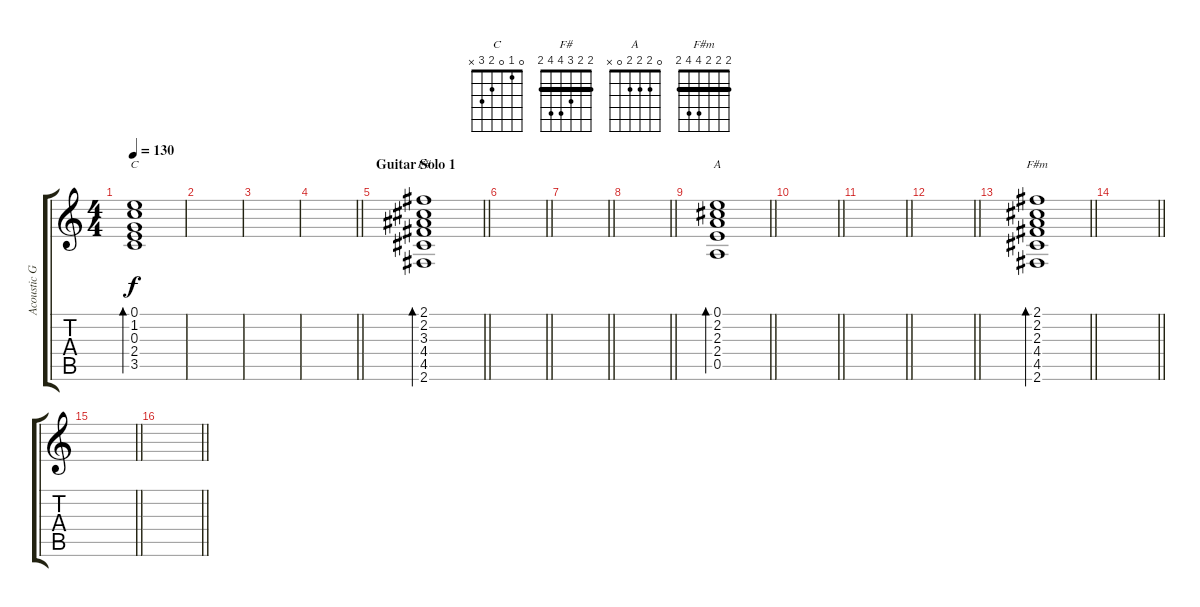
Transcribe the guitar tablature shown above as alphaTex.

\track ("Acoustic Guitar" "Acoustic G") {instrument acousticguitarsteel}
\staff {score tabs}
\tuning (E4 B3 G3 D3 A2 E2) {hide}
\chord ("C" 0 1 0 2 3 x)
\chord ("F#" 2 2 3 4 4 2) {barre 2}
\chord ("A" 0 2 2 2 0 x)
\chord ("F#m" 2 2 2 4 4 2) {barre 2}
\ts (4 4)
\tempo 130
\clef g2
\ks c
(0.1 1.2 0.3 2.4 3.5).1{bd 240 ch "C" dy f} |
|
|
\barLineRight lightlight
|
\section ("" "Guitar Solo 1")
\barLineRight lightlight
(2.1 2.2 3.3 4.4 4.5 2.6).1{bd 120 ch "F#"} |
\barLineRight lightlight
|
\barLineRight lightlight
|
\barLineRight lightlight
|
\barLineRight lightlight
(0.1 2.2 2.3 2.4 0.5).1{bd 240 ch "A"} |
\barLineRight lightlight
|
\barLineRight lightlight
|
\barLineRight lightlight
|
\barLineRight lightlight
(2.1 2.2 2.3 4.4 4.5 2.6).1{bd 240 ch "F#m"} |
\barLineRight lightlight
|
\barLineRight lightlight
|
\barLineRight lightlight
